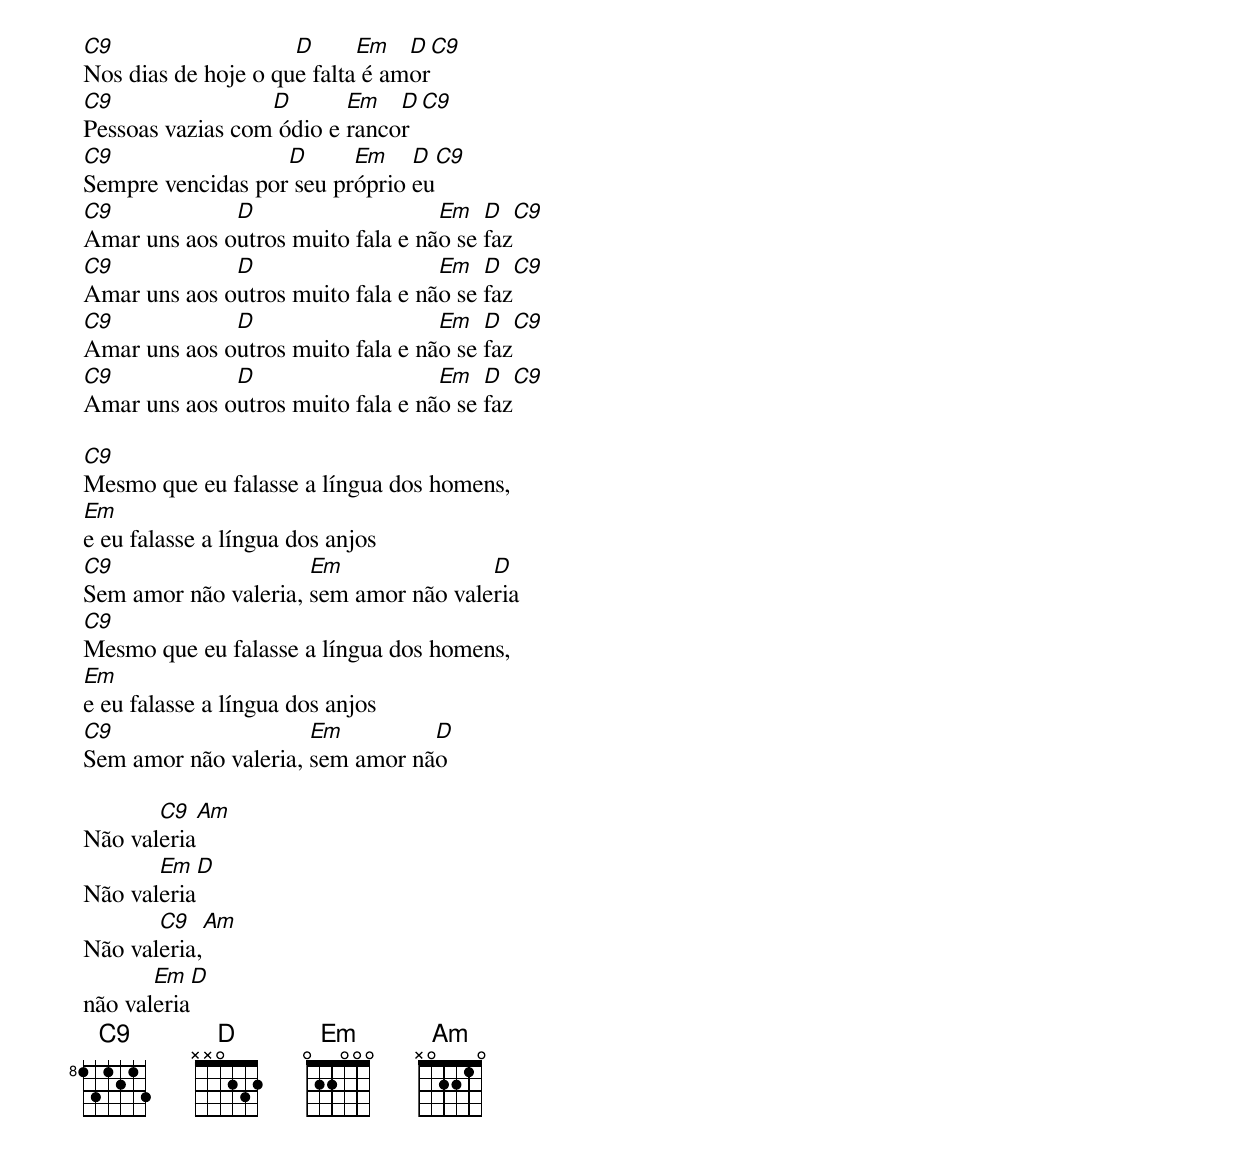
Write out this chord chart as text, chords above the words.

C9                   D      Em   D C9
Nos dias de hoje o que falta é amor
C9                D       Em   D C9
Pessoas vazias com ódio e rancor
C9                 D      Em    D C9
Sempre vencidas por seu próprio eu
C9            D                    Em   D  C9
Amar uns aos outros muito fala e não se faz
C9            D                    Em   D  C9
Amar uns aos outros muito fala e não se faz
C9            D                    Em   D  C9
Amar uns aos outros muito fala e não se faz
C9            D                    Em   D  C9
Amar uns aos outros muito fala e não se faz

C9
Mesmo que eu falasse a língua dos homens,
Em
e eu falasse a língua dos anjos
C9                    Em               D
Sem amor não valeria, sem amor não valeria
C9
Mesmo que eu falasse a língua dos homens,
Em
e eu falasse a língua dos anjos
C9                    Em         D
Sem amor não valeria, sem amor não

       C9   Am
Não valeria
       Em   D
Não valeria
       C9   Am
Não valeria,
       Em   D
não valeria
